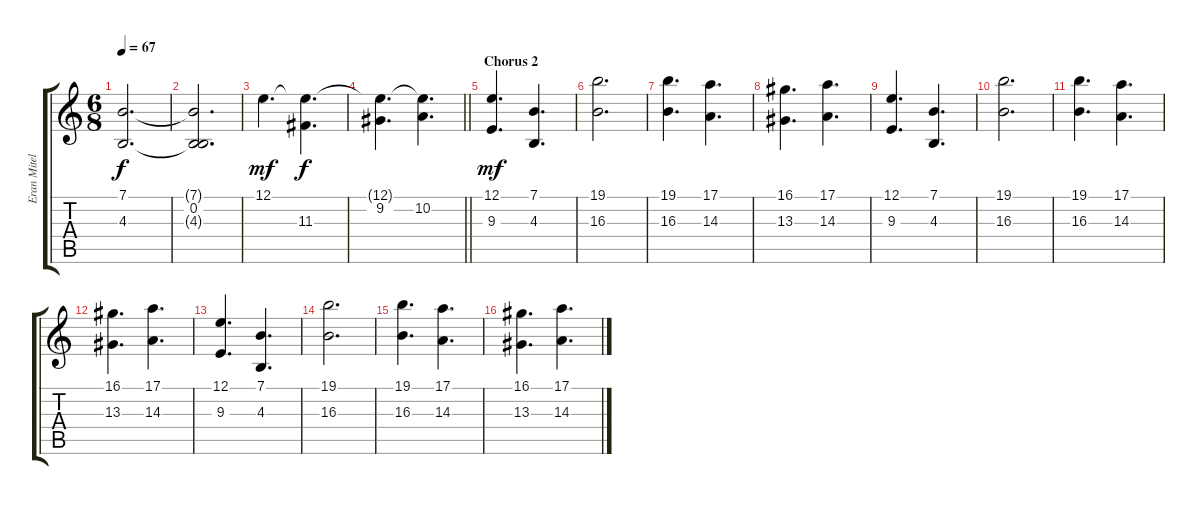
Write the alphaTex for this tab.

\track ("Eran Mitelman (Keyboards)" "Eran Mitel") {instrument synthstrings2}
\staff {score tabs}
\tuning (E4 B3 G3 D3 A2 E2) {hide}
\ts (6 8)
\tempo 67
\clef g2
\ks c
(7.1 4.3).2{d dy f} |
(7.1{t} 0.2 4.3{t}).2{d} |
12.1.4{d dy mf} (12.1{t} 11.3).4{d dy f} |
\barLineRight lightlight
(12.1{t} 9.2).4{d} (12.1{t} 10.2).4{d} |
\section ("" "Chorus 2")
(12.1 9.3).4{d dy mf} (7.1 4.3).4{d} |
(19.1 16.3).2{d} |
(19.1 16.3).4{d} (17.1 14.3).4{d} |
(16.1 13.3).4{d} (17.1 14.3).4{d} |
(12.1 9.3).4{d} (7.1 4.3).4{d} |
(19.1 16.3).2{d} |
(19.1 16.3).4{d} (17.1 14.3).4{d} |
(16.1 13.3).4{d} (17.1 14.3).4{d} |
(12.1 9.3).4{d} (7.1 4.3).4{d} |
(19.1 16.3).2{d} |
(19.1 16.3).4{d} (17.1 14.3).4{d} |
(16.1 13.3).4{d} (17.1 14.3).4{d}
